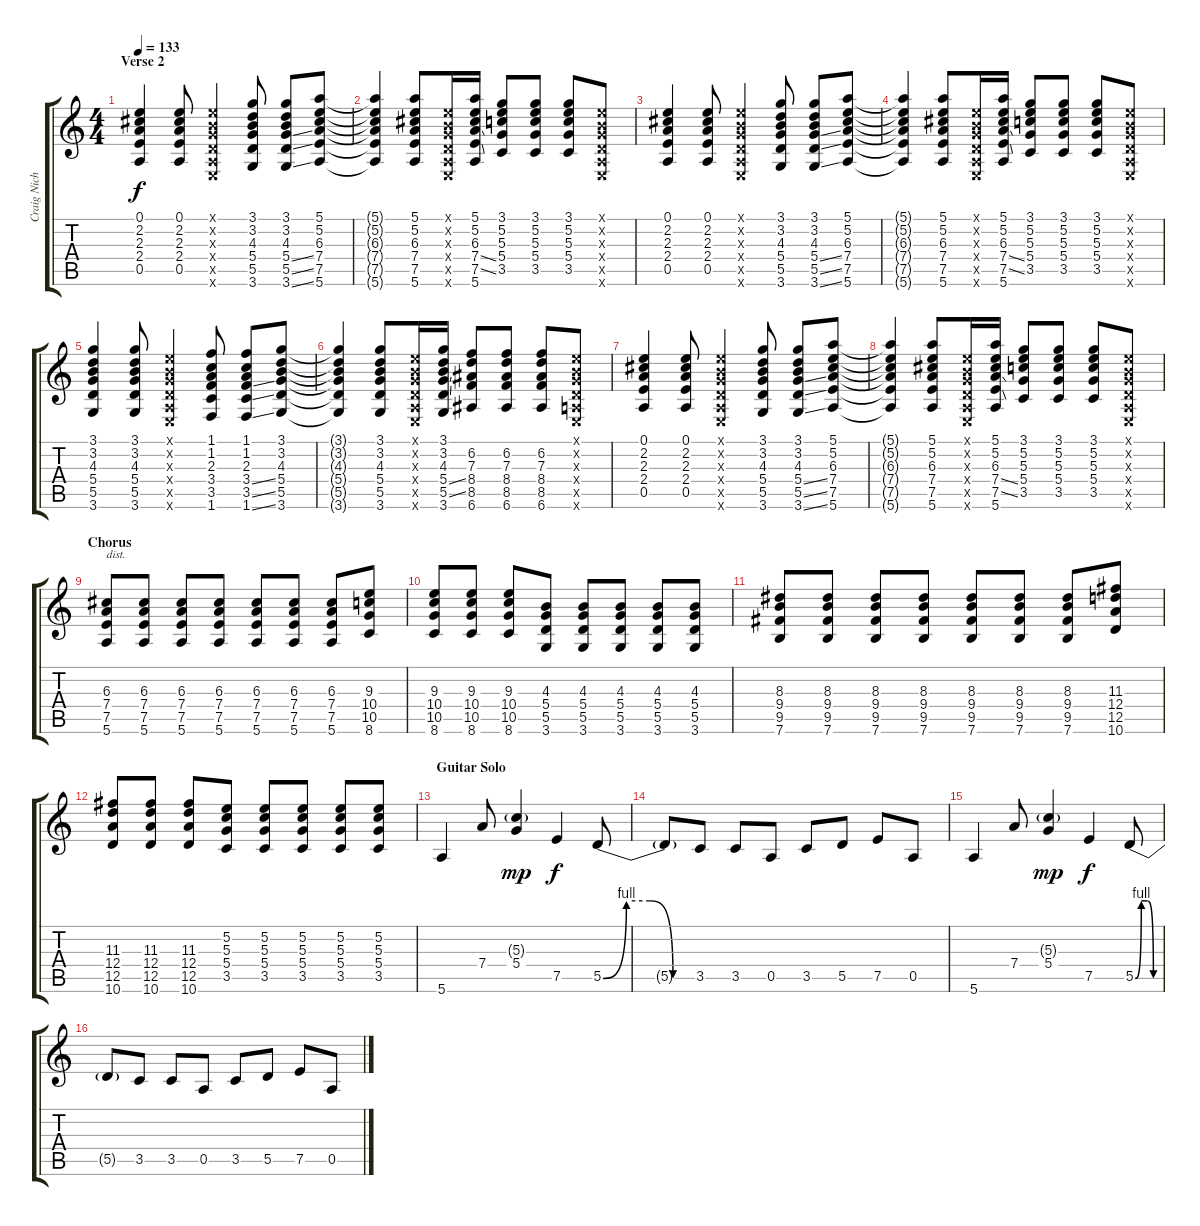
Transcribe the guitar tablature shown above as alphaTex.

\track ("Craig Nicholls - Guitar" "Craig Nich") {instrument distortionguitar}
\staff {score tabs}
\tuning (E4 B3 G3 D3 A2 E2) {hide}
\ts (4 4)
\section ("" "Verse 2")
\tempo 133
\clef g2
\ks c
(0.1 2.2 2.3 2.4 0.5).4{dy f} (0.1 2.2 2.3 2.4 0.5).8 (0.1{x} 0.2{x} 0.3{x} 0.4{x} 0.5{x} 0.6{x}).4 (3.1 3.2 4.3 5.4 5.5 3.6).8 (3.1 3.2 4.3 5.4{ss} 5.5{ss} 3.6{ss}).8 (5.1 5.2 6.3 7.4 7.5 5.6).8 |
(5.1{t} 5.2{t} 6.3{t} 7.4{t} 7.5{t} 5.6{t}).4 (5.1 5.2 6.3 7.4 7.5 5.6).8 (0.1{x} 0.2{x} 0.3{x} 0.4{x} 0.5{x} 0.6{x}).16 (5.1 5.2 6.3 7.4{ss} 7.5{ss} 5.6).16 (3.1 5.2 5.3 5.4 3.5).8 (3.1 5.2 5.3 5.4 3.5).8 (3.1 5.2 5.3 5.4 3.5).8 (0.1{x} 0.2{x} 0.3{x} 0.4{x} 0.5{x} 0.6{x}).8 |
(0.1 2.2 2.3 2.4 0.5).4 (0.1 2.2 2.3 2.4 0.5).8 (0.1{x} 0.2{x} 0.3{x} 0.4{x} 0.5{x} 0.6{x}).4 (3.1 3.2 4.3 5.4 5.5 3.6).8 (3.1 3.2 4.3 5.4{ss} 5.5{ss} 3.6{ss}).8 (5.1 5.2 6.3 7.4 7.5 5.6).8 |
(5.1{t} 5.2{t} 6.3{t} 7.4{t} 7.5{t} 5.6{t}).4 (5.1 5.2 6.3 7.4 7.5 5.6).8 (0.1{x} 0.2{x} 0.3{x} 0.4{x} 0.5{x} 0.6{x}).16 (5.1 5.2 6.3 7.4{ss} 7.5{ss} 5.6).16 (3.1 5.2 5.3 5.4 3.5).8 (3.1 5.2 5.3 5.4 3.5).8 (3.1 5.2 5.3 5.4 3.5).8 (0.1{x} 0.2{x} 0.3{x} 0.4{x} 0.5{x} 0.6{x}).8 |
(3.1 3.2 4.3 5.4 5.5 3.6).4 (3.1 3.2 4.3 5.4 5.5 3.6).8 (0.1{x} 0.2{x} 0.3{x} 0.4{x} 0.5{x} 0.6{x}).4 (1.1 1.2 2.3 3.4 3.5 1.6).8 (1.1 1.2 2.3 3.4{ss} 3.5{ss} 1.6{ss}).8 (3.1 3.2 4.3 5.4 5.5 3.6).8 |
(3.1{t} 3.2{t} 4.3{t} 5.4{t} 5.5{t} 3.6{t}).4 (3.1 3.2 4.3 5.4 5.5 3.6).8 (0.1{x} 0.2{x} 0.3{x} 0.4{x} 0.5{x} 0.6{x}).16 (3.1 3.2 4.3 5.4{ss} 5.5{ss} 3.6).16 (6.2 7.3 8.4 8.5 6.6).8 (6.2 7.3 8.4 8.5 6.6).8 (6.2 7.3 8.4 8.5 6.6).8 (0.1{x} 0.2{x} 0.3{x} 0.4{x} 0.5{x} 0.6{x}).8 |
(0.1 2.2 2.3 2.4 0.5).4 (0.1 2.2 2.3 2.4 0.5).8 (0.1{x} 0.2{x} 0.3{x} 0.4{x} 0.5{x} 0.6{x}).4 (3.1 3.2 4.3 5.4 5.5 3.6).8 (3.1 3.2 4.3 5.4{ss} 5.5{ss} 3.6{ss}).8 (5.1 5.2 6.3 7.4 7.5 5.6).8 |
(5.1{t} 5.2{t} 6.3{t} 7.4{t} 7.5{t} 5.6{t}).4 (5.1 5.2 6.3 7.4 7.5 5.6).8 (0.1{x} 0.2{x} 0.3{x} 0.4{x} 0.5{x} 0.6{x}).16 (5.1 5.2 6.3 7.4{ss} 7.5{ss} 5.6).16 (3.1 5.2 5.3 5.4 3.5).8 (3.1 5.2 5.3 5.4 3.5).8 (3.1 5.2 5.3 5.4 3.5).8 (0.1{x} 0.2{x} 0.3{x} 0.4{x} 0.5{x} 0.6{x}).8 |
\section ("" "Chorus")
(6.3 7.4 7.5 5.6).8{txt "dist." instrument distortionguitar} (6.3 7.4 7.5 5.6).8 (6.3 7.4 7.5 5.6).8 (6.3 7.4 7.5 5.6).8 (6.3 7.4 7.5 5.6).8 (6.3 7.4 7.5 5.6).8 (6.3 7.4 7.5 5.6).8 (9.3 10.4 10.5 8.6).8 |
(9.3 10.4 10.5 8.6).8 (9.3 10.4 10.5 8.6).8 (9.3 10.4 10.5 8.6).8 (4.3 5.4 5.5 3.6).8 (4.3 5.4 5.5 3.6).8 (4.3 5.4 5.5 3.6).8 (4.3 5.4 5.5 3.6).8 (4.3 5.4 5.5 3.6).8 |
(8.3 9.4 9.5 7.6).8 (8.3 9.4 9.5 7.6).8 (8.3 9.4 9.5 7.6).8 (8.3 9.4 9.5 7.6).8 (8.3 9.4 9.5 7.6).8 (8.3 9.4 9.5 7.6).8 (8.3 9.4 9.5 7.6).8 (11.3 12.4 12.5 10.6).8 |
(11.3 12.4 12.5 10.6).8 (11.3 12.4 12.5 10.6).8 (11.3 12.4 12.5 10.6).8 (5.2 5.3 5.4 3.5).8 (5.2 5.3 5.4 3.5).8 (5.2 5.3 5.4 3.5).8 (5.2 5.3 5.4 3.5).8 (5.2 5.3 5.4 3.5).8 |
\section ("" "Guitar Solo")
5.6.4 7.4.8 (5.3{g} 5.4).4{dy mp} 7.5.4{dy f} 5.5{be (custom 0 0 15 4 30 4 45 0 60 0)}.8 |
5.5{t}.8 3.5.8 3.5.8 0.5.8 3.5.8 5.5.8 7.5.8 0.5.8 |
5.6.4 7.4.8 (5.3{g} 5.4).4{dy mp} 7.5.4{dy f} 5.5{be (custom 0 0 15 4 30 4 45 0 60 0)}.8 |
5.5{t}.8 3.5.8 3.5.8 0.5.8 3.5.8 5.5.8 7.5.8 0.5.8
